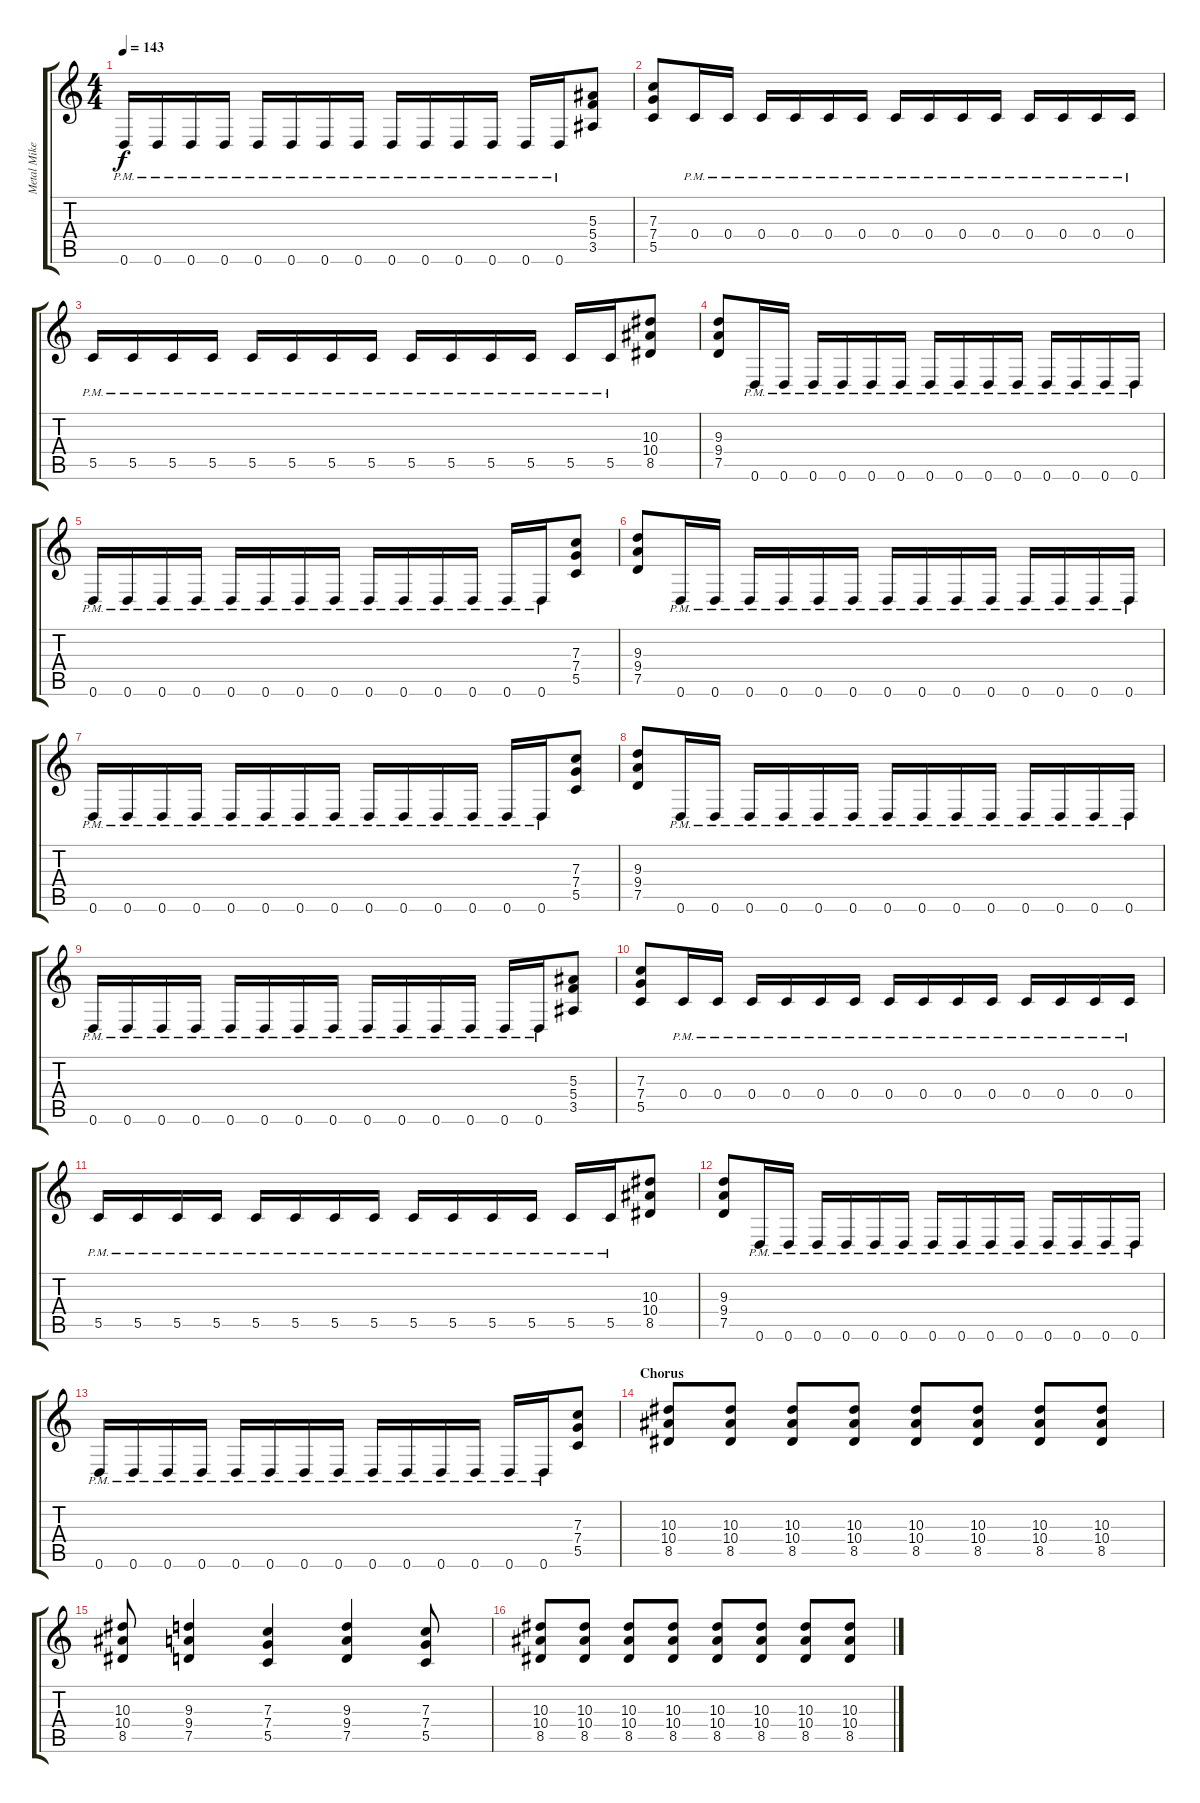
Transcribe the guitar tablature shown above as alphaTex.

\track ("Metal Mike" "Metal Mike") {instrument distortionguitar}
\staff {score tabs}
\tuning (D4 A3 F3 C3 G2 D2) {hide}
\ts (4 4)
\tempo 143
\clef g2
\ks c
0.6{pm}.16{dy f} 0.6{pm}.16 0.6{pm}.16 0.6{pm}.16 0.6{pm}.16 0.6{pm}.16 0.6{pm}.16 0.6{pm}.16 0.6{pm}.16 0.6{pm}.16 0.6{pm}.16 0.6{pm}.16 0.6{pm}.16 0.6{pm}.16 (5.3 5.4 3.5).8 |
(7.3 7.4 5.5).8 0.4{pm}.16 0.4{pm}.16 0.4{pm}.16 0.4{pm}.16 0.4{pm}.16 0.4{pm}.16 0.4{pm}.16 0.4{pm}.16 0.4{pm}.16 0.4{pm}.16 0.4{pm}.16 0.4{pm}.16 0.4{pm}.16 0.4{pm}.16 |
5.5{pm}.16 5.5{pm}.16 5.5{pm}.16 5.5{pm}.16 5.5{pm}.16 5.5{pm}.16 5.5{pm}.16 5.5{pm}.16 5.5{pm}.16 5.5{pm}.16 5.5{pm}.16 5.5{pm}.16 5.5{pm}.16 5.5{pm}.16 (10.3 10.4 8.5).8 |
(9.3 9.4 7.5).8 0.6{pm}.16 0.6{pm}.16 0.6{pm}.16 0.6{pm}.16 0.6{pm}.16 0.6{pm}.16 0.6{pm}.16 0.6{pm}.16 0.6{pm}.16 0.6{pm}.16 0.6{pm}.16 0.6{pm}.16 0.6{pm}.16 0.6{pm}.16 |
0.6{pm}.16 0.6{pm}.16 0.6{pm}.16 0.6{pm}.16 0.6{pm}.16 0.6{pm}.16 0.6{pm}.16 0.6{pm}.16 0.6{pm}.16 0.6{pm}.16 0.6{pm}.16 0.6{pm}.16 0.6{pm}.16 0.6{pm}.16 (7.3 7.4 5.5).8 |
(9.3 9.4 7.5).8 0.6{pm}.16 0.6{pm}.16 0.6{pm}.16 0.6{pm}.16 0.6{pm}.16 0.6{pm}.16 0.6{pm}.16 0.6{pm}.16 0.6{pm}.16 0.6{pm}.16 0.6{pm}.16 0.6{pm}.16 0.6{pm}.16 0.6{pm}.16 |
0.6{pm}.16 0.6{pm}.16 0.6{pm}.16 0.6{pm}.16 0.6{pm}.16 0.6{pm}.16 0.6{pm}.16 0.6{pm}.16 0.6{pm}.16 0.6{pm}.16 0.6{pm}.16 0.6{pm}.16 0.6{pm}.16 0.6{pm}.16 (7.3 7.4 5.5).8 |
(9.3 9.4 7.5).8 0.6{pm}.16 0.6{pm}.16 0.6{pm}.16 0.6{pm}.16 0.6{pm}.16 0.6{pm}.16 0.6{pm}.16 0.6{pm}.16 0.6{pm}.16 0.6{pm}.16 0.6{pm}.16 0.6{pm}.16 0.6{pm}.16 0.6{pm}.16 |
0.6{pm}.16 0.6{pm}.16 0.6{pm}.16 0.6{pm}.16 0.6{pm}.16 0.6{pm}.16 0.6{pm}.16 0.6{pm}.16 0.6{pm}.16 0.6{pm}.16 0.6{pm}.16 0.6{pm}.16 0.6{pm}.16 0.6{pm}.16 (5.3 5.4 3.5).8 |
(7.3 7.4 5.5).8 0.4{pm}.16 0.4{pm}.16 0.4{pm}.16 0.4{pm}.16 0.4{pm}.16 0.4{pm}.16 0.4{pm}.16 0.4{pm}.16 0.4{pm}.16 0.4{pm}.16 0.4{pm}.16 0.4{pm}.16 0.4{pm}.16 0.4{pm}.16 |
5.5{pm}.16 5.5{pm}.16 5.5{pm}.16 5.5{pm}.16 5.5{pm}.16 5.5{pm}.16 5.5{pm}.16 5.5{pm}.16 5.5{pm}.16 5.5{pm}.16 5.5{pm}.16 5.5{pm}.16 5.5{pm}.16 5.5{pm}.16 (10.3 10.4 8.5).8 |
(9.3 9.4 7.5).8 0.6{pm}.16 0.6{pm}.16 0.6{pm}.16 0.6{pm}.16 0.6{pm}.16 0.6{pm}.16 0.6{pm}.16 0.6{pm}.16 0.6{pm}.16 0.6{pm}.16 0.6{pm}.16 0.6{pm}.16 0.6{pm}.16 0.6{pm}.16 |
0.6{pm}.16 0.6{pm}.16 0.6{pm}.16 0.6{pm}.16 0.6{pm}.16 0.6{pm}.16 0.6{pm}.16 0.6{pm}.16 0.6{pm}.16 0.6{pm}.16 0.6{pm}.16 0.6{pm}.16 0.6{pm}.16 0.6{pm}.16 (7.3 7.4 5.5).8 |
\section ("" "Chorus")
(10.3 10.4 8.5).8 (10.3 10.4 8.5).8 (10.3 10.4 8.5).8 (10.3 10.4 8.5).8 (10.3 10.4 8.5).8 (10.3 10.4 8.5).8 (10.3 10.4 8.5).8 (10.3 10.4 8.5).8 |
(10.3 10.4 8.5).8 (9.3 9.4 7.5).4 (7.3 7.4 5.5).4 (9.3 9.4 7.5).4 (7.3 7.4 5.5).8 |
(10.3 10.4 8.5).8 (10.3 10.4 8.5).8 (10.3 10.4 8.5).8 (10.3 10.4 8.5).8 (10.3 10.4 8.5).8 (10.3 10.4 8.5).8 (10.3 10.4 8.5).8 (10.3 10.4 8.5).8
